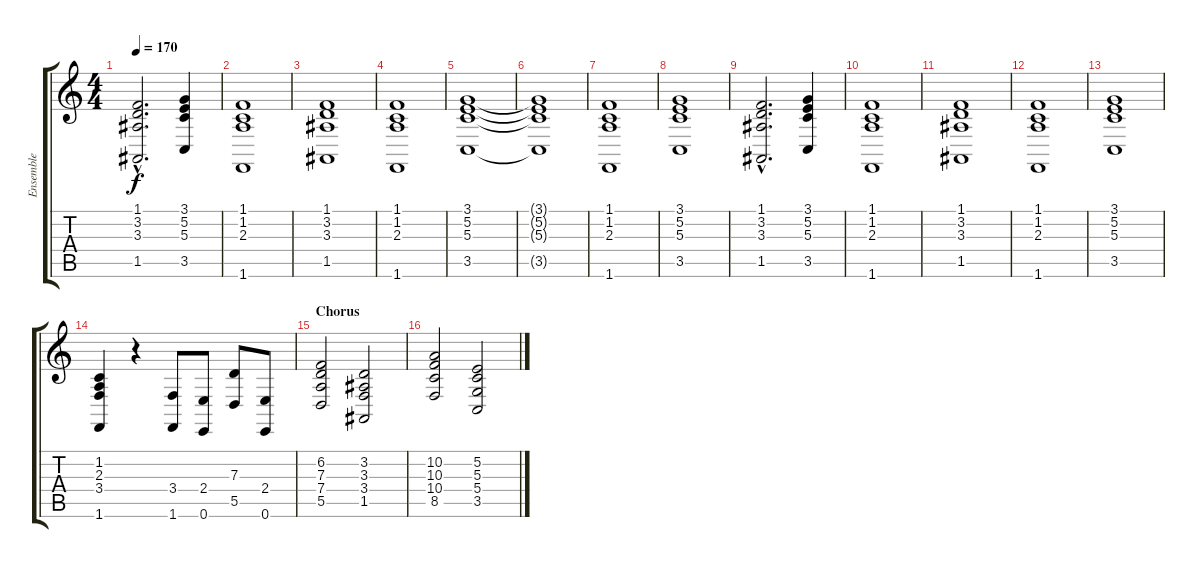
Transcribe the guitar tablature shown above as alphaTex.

\track ("Ensemble" "Ensemble") {instrument stringensemble1}
\staff {score tabs}
\tuning (E4 B3 G3 D3 A2 E2) {hide}
\ts (4 4)
\tempo 170
\clef g2
\ks c
(1.1{hac} 3.2{hac} 3.3{hac} 1.5{hac}).2{d dy f} (3.1 5.2 5.3 3.5).4 |
(1.1 1.2 2.3 1.6).1 |
(1.1 3.2 3.3 1.5).1 |
(1.1 1.2 2.3 1.6).1 |
(3.1 5.2 5.3 3.5).1 |
(3.1{t} 5.2{t} 5.3{t} 3.5{t}).1 |
\section ("" "")
(1.1 1.2 2.3 1.6).1 |
(3.1 5.2 5.3 3.5).1 |
(1.1{hac} 3.2{hac} 3.3{hac} 1.5{hac}).2{d} (3.1 5.2 5.3 3.5).4 |
(1.1 1.2 2.3 1.6).1 |
(1.1 3.2 3.3 1.5).1 |
(1.1 1.2 2.3 1.6).1 |
(3.1 5.2 5.3 3.5).1 |
(1.2 2.3 3.4 1.6).4 r.4 (3.4 1.6).8 (2.4 0.6).8 (7.3 5.5).8 (2.4 0.6).8 |
\section ("" "Chorus")
(6.2 7.3 7.4 5.5).2 (3.2 3.3 3.4 1.5).2 |
(10.2 10.3 10.4 8.5).2 (5.2 5.3 5.4 3.5).2
